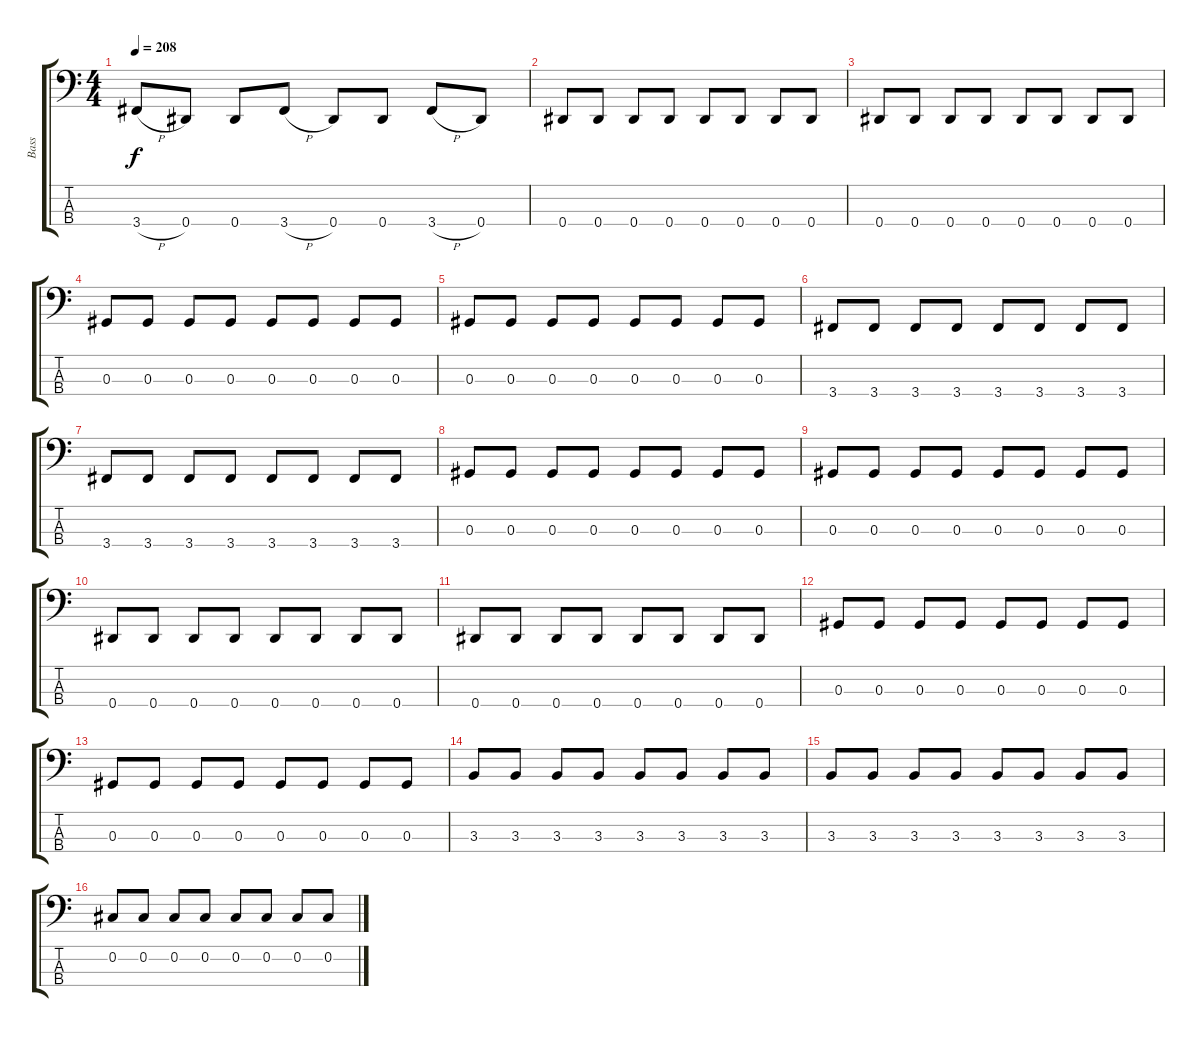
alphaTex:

\track ("Bass" "Bass") {instrument electricbasspick}
\staff {score tabs}
\tuning (Gb2 Db2 Ab1 Eb1) {hide}
\ts (4 4)
\tempo 208
\clef f4
\ks c
3.4{h}.8{dy f} 0.4.8 0.4.8 3.4{h}.8 0.4.8 0.4.8 3.4{h}.8 0.4.8 |
0.4.8 0.4.8 0.4.8 0.4.8 0.4.8 0.4.8 0.4.8 0.4.8 |
0.4.8 0.4.8 0.4.8 0.4.8 0.4.8 0.4.8 0.4.8 0.4.8 |
0.3.8 0.3.8 0.3.8 0.3.8 0.3.8 0.3.8 0.3.8 0.3.8 |
0.3.8 0.3.8 0.3.8 0.3.8 0.3.8 0.3.8 0.3.8 0.3.8 |
3.4.8 3.4.8 3.4.8 3.4.8 3.4.8 3.4.8 3.4.8 3.4.8 |
3.4.8 3.4.8 3.4.8 3.4.8 3.4.8 3.4.8 3.4.8 3.4.8 |
0.3.8 0.3.8 0.3.8 0.3.8 0.3.8 0.3.8 0.3.8 0.3.8 |
0.3.8 0.3.8 0.3.8 0.3.8 0.3.8 0.3.8 0.3.8 0.3.8 |
0.4.8 0.4.8 0.4.8 0.4.8 0.4.8 0.4.8 0.4.8 0.4.8 |
0.4.8 0.4.8 0.4.8 0.4.8 0.4.8 0.4.8 0.4.8 0.4.8 |
0.3.8 0.3.8 0.3.8 0.3.8 0.3.8 0.3.8 0.3.8 0.3.8 |
0.3.8 0.3.8 0.3.8 0.3.8 0.3.8 0.3.8 0.3.8 0.3.8 |
3.3.8 3.3.8 3.3.8 3.3.8 3.3.8 3.3.8 3.3.8 3.3.8 |
3.3.8 3.3.8 3.3.8 3.3.8 3.3.8 3.3.8 3.3.8 3.3.8 |
0.2.8 0.2.8 0.2.8 0.2.8 0.2.8 0.2.8 0.2.8 0.2.8
